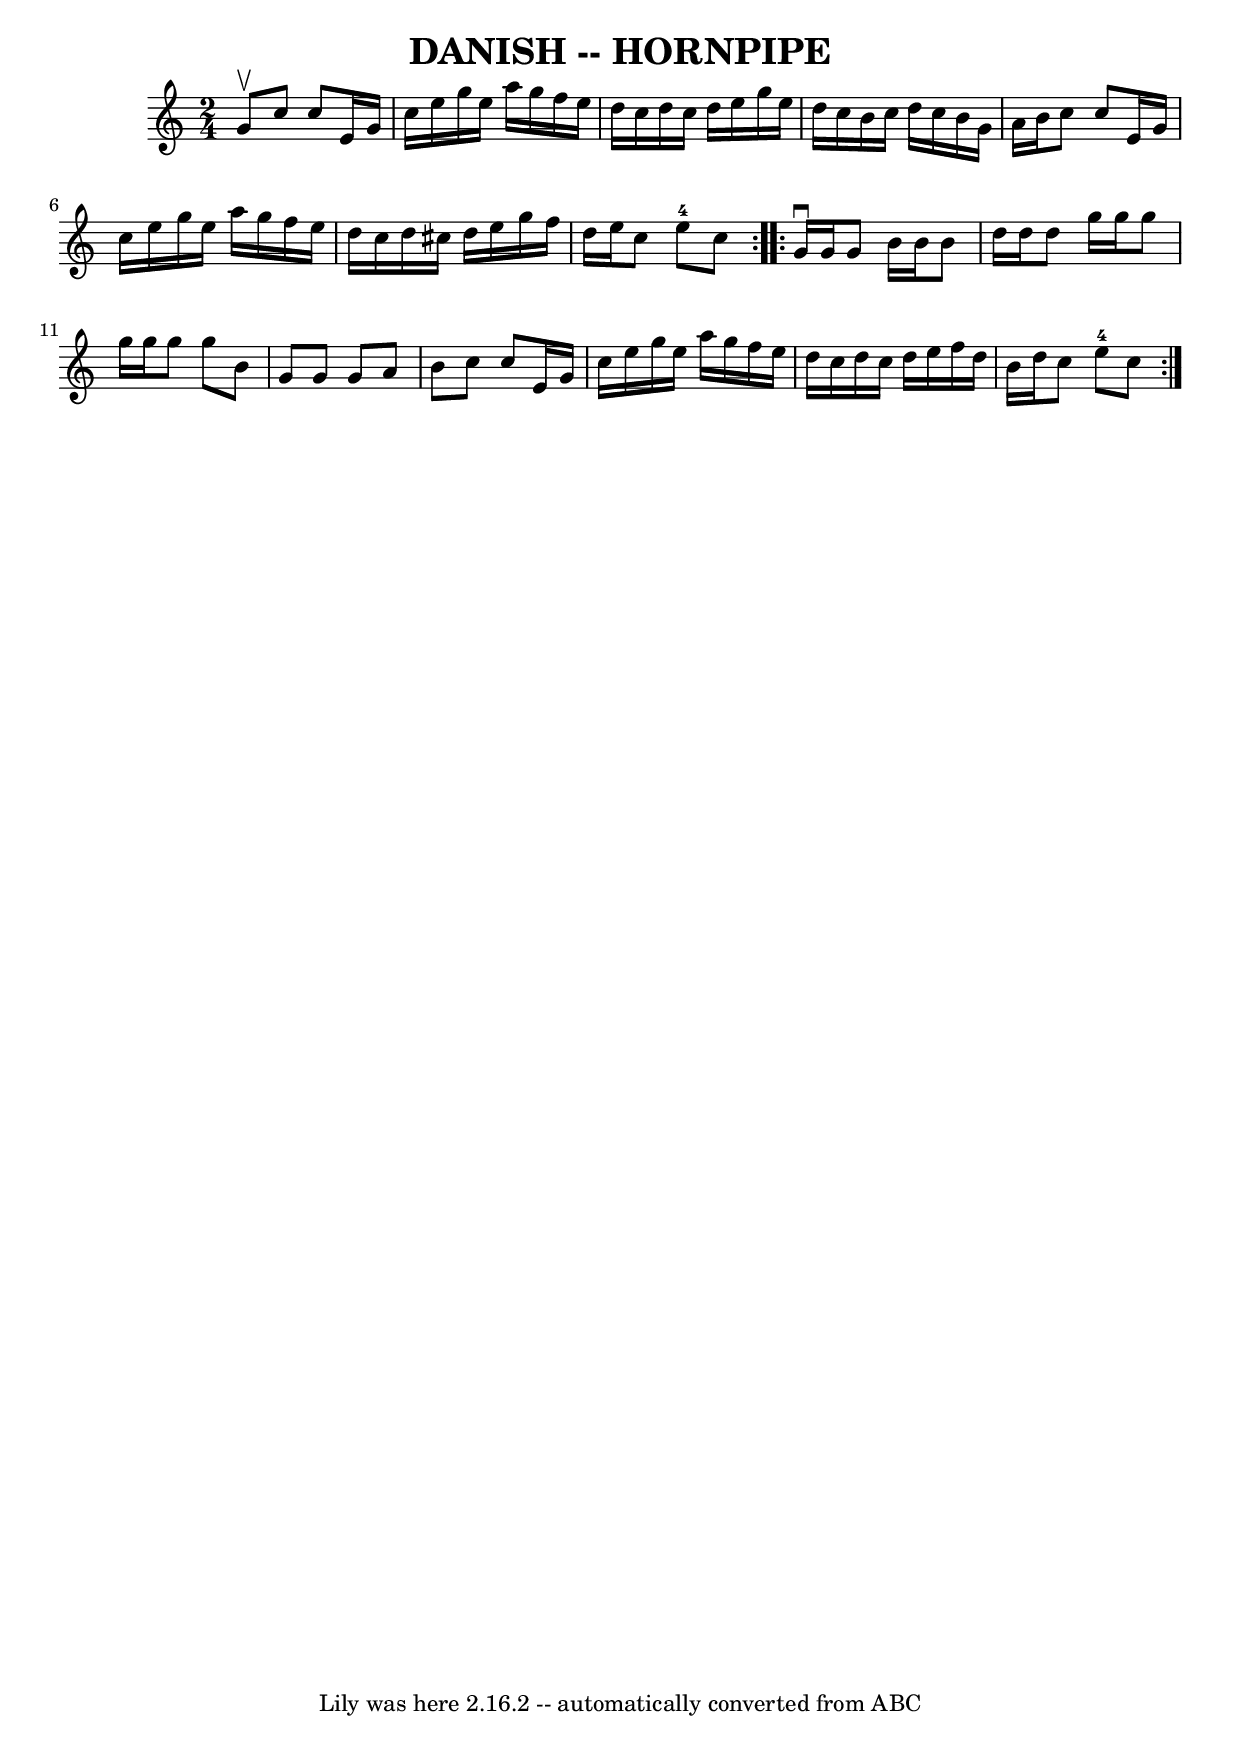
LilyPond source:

\version "2.7.40"
\include "Mammoth.ily"
\header {
	%% book = "Ryan's Mammoth Collection of Fiddle Tunes"
	crossRefNumber = "1"
	footnotes = ""
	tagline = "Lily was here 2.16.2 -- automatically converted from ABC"
	title = "DANISH -- HORNPIPE"
}
voicedefault =  {


\repeat volta 2 {
\time 2/4 \key c \major g'8^\upbow       |
 c''8 c''8 e'16    
g'16 c''16 e''16    |
 g''16 e''16 a''16 g''16 f''16  
 e''16 d''16 c''16    |
 d''16 c''16 d''16 e''16    
g''16 e''16 d''16 c''16    |
 b'16 c''16 d''16 c''16  
 b'16 g'16 a'16 b'16    |
     |
 c''8 c''8 e'16  
 g'16 c''16 e''16    |
 g''16 e''16 a''16 g''16    
f''16 e''16 d''16 c''16    |
 d''16 cis''16 d''16    
e''16 g''16 f''16 d''16 e''16    |
 c''8 e''8-4   
c''8    }     \repeat volta 2 { g'16^\downbow g'16        |
 g'8   
 b'16 b'16 b'8 d''16 d''16    |
 d''8 g''16 g''16    
g''8 g''16 g''16    |
 g''8 g''8 b'8 g'8    |
   
g'8 g'8 a'8 b'8    |
     |
 c''8 c''8 e'16    
g'16 c''16 e''16    |
 g''16 e''16 a''16 g''16 f''16  
 e''16 d''16 c''16    |
 d''16 c''16 d''16 e''16    
f''16 d''16 b'16 d''16    |
 c''8 e''8-4 c''8    }   
}

\score{
    <<

	\context Staff="default"
	{
	    \voicedefault 
	}

    >>
	\layout {
	}
	\midi {}
}
